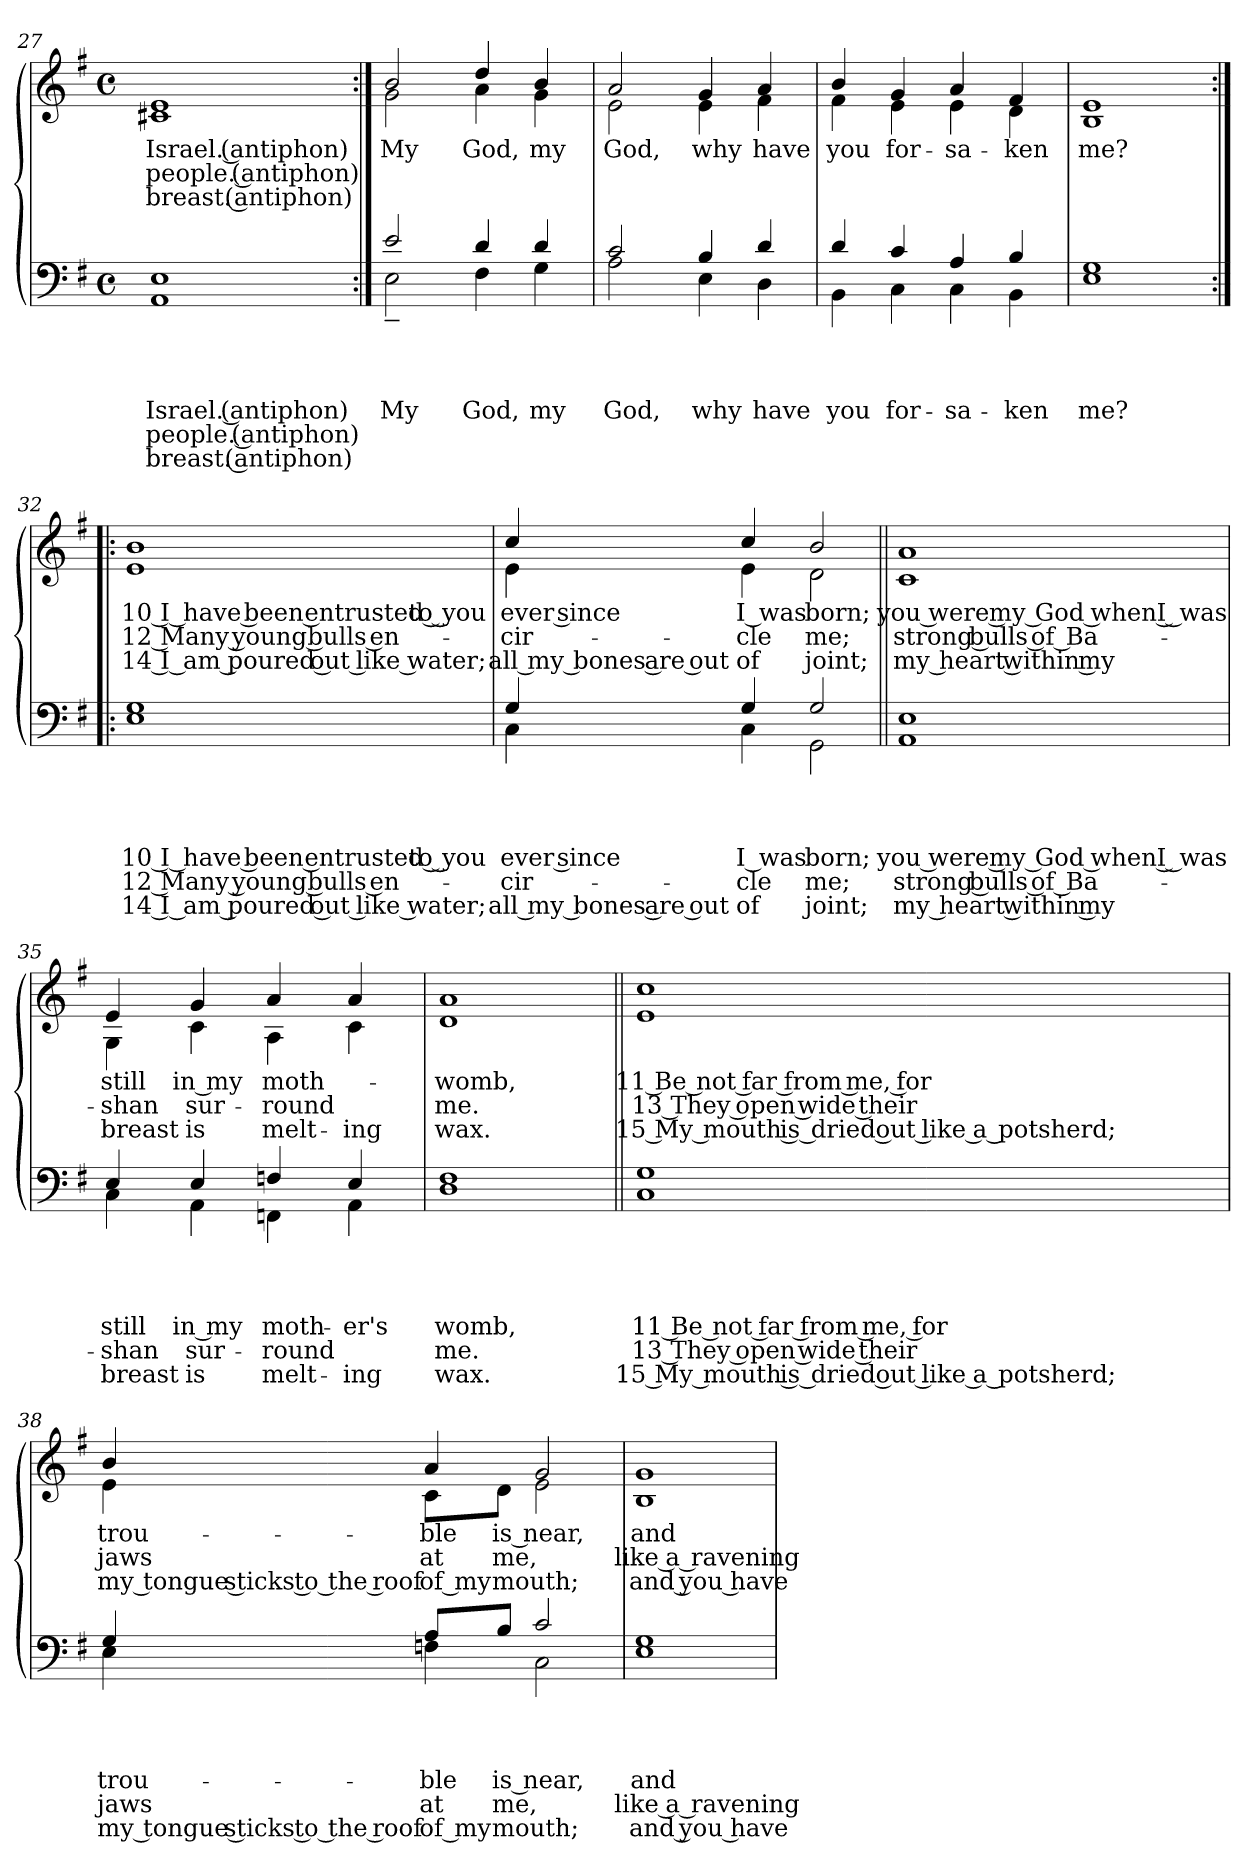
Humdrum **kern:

**kern	**text	**text	**text	**text	**text	**text	**kern	**text	**text	**text
*part2	*part2	*part2	*part2	*part2	*part2	*part2	*part1	*part1	*part1	*part1
*staff2	*staff2	*staff2	*staff2	*staff2	*staff2	*staff2	*staff1	*staff1	*staff1	*staff1
*clefF4	*	*	*	*	*	*	*clefG2	*	*	*
*k[f#]	*	*	*	*	*	*	*k[f#]	*	*	*
*G:	*	*	*	*	*	*	*G:	*	*	*
*M4/4	*	*	*	*	*	*	*M4/4	*	*	*
*met(c)	*	*	*	*	*	*	*met(c)	*	*	*
=27	=27	=27	=27	=27	=27	=27	=27	=27	=27	=27
!	!	!	!	!LO:LY:a	!LO:LY:a	!LO:LY:b	!	!LO:LY:b	!LO:LY:b	!LO:LY:b
1AA 1E	.	.	.	Israel. (antiphon)	people. (antiphon)	breast. (antiphon)	1c#X 1e	Israel. (antiphon)	people. (antiphon)	breast. (antiphon)
=28:|!	=28:|!	=28:|!	=28:|!	=28:|!	=28:|!	=28:|!	=28:|!	=28:|!	=28:|!	=28:|!
!	!	!	!	!	!	!	!LO:TX:a:t=Antiphon (sung by all)	!	!	!
!	!	!	!	!LO:LY:a	!	!	!	!LO:LY:b	!	!
*^	*	*	*	*	*	*	*^	*	*	*
2e/	2E~<\	.	.	.	My	.	.	2b/	2g\	My	.	.
!	!	!	!	!	!LO:LY:a	!	!	!	!	!LO:LY:b	!	!
4d/	4F#\	.	.	.	God,	.	.	4dd/	4a\	God,	.	.
!	!	!	!	!	!LO:LY:a	!	!	!	!	!LO:LY:b	!	!
4d/	4G\	.	.	.	my	.	.	4b/	4g\	my	.	.
=29	=29	=29	=29	=29	=29	=29	=29	=29	=29	=29	=29	=29
!	!	!	!	!	!LO:LY:a	!	!	!	!	!LO:LY:b	!	!
2c/	2A\	.	.	.	God,	.	.	2a/	2e\	God,	.	.
!	!	!	!	!	!LO:LY:a	!	!	!	!	!LO:LY:b	!	!
4B/	4E\	.	.	.	why	.	.	4g/	4e\	why	.	.
!	!	!	!	!	!LO:LY:a	!	!	!	!	!LO:LY:b	!	!
4d/	4D\	.	.	.	have	.	.	4a/	4f#\	have	.	.
=30	=30	=30	=30	=30	=30	=30	=30	=30	=30	=30	=30	=30
!	!	!	!	!	!LO:LY:a	!	!	!	!	!LO:LY:b	!	!
4d/	4BB\	.	.	.	you	.	.	4b/	4f#\	you	.	.
!	!	!	!	!	!LO:LY:a	!	!	!	!	!LO:LY:b	!	!
4c/	4C\	.	.	.	for-	.	.	4g/	4e\	for-	.	.
!	!	!	!	!	!LO:LY:a	!	!	!	!	!LO:LY:b	!	!
4A/	4C\	.	.	.	-sa-	.	.	4a/	4e\	-sa-	.	.
!	!	!	!	!	!LO:LY:a:rj	!	!	!	!	!LO:LY:b:rj	!	!
4B/	4BB\	.	.	.	-ken	.	.	4f#/	4d\	-ken	.	.
=31	=31	=31	=31	=31	=31	=31	=31	=31	=31	=31	=31	=31
!	!	!	!	!	!LO:LY:a	!	!	!	!	!LO:LY:b	!	!
*v	*v	*	*	*	*	*	*	*	*	*	*	*
*	*	*	*	*	*	*	*v	*v	*	*	*
1E 1G	.	.	.	me?	.	.	1B 1e	me?	.	.
!!LO:LB:g=z
=32:|!|:	=32:|!|:	=32:|!|:	=32:|!|:	=32:|!|:	=32:|!|:	=32:|!|:	=32:|!|:	=32:|!|:	=32:|!|:	=32:|!|:
!	!	!	!	!LO:LY:a:rj	!LO:LY:a:rj	!LO:LY:b:rj	!	!LO:LY:b:rj	!LO:LY:b:rj	!LO:LY:b:rj
1E 1G	.	.	.	10 I have been entrusted to you	12 Many young bulls en-	14 I am poured out like water;	1e 1b	10 I have been entrusted to you	12 Many young bulls en-	14 I am poured out like water;
=33	=33	=33	=33	=33	=33	=33	=33	=33	=33	=33
!	!	!	!	!LO:LY:a:rj	!LO:LY:a:rj	!LO:LY:b:rj	!	!LO:LY:b:rj	!LO:LY:b:rj	!LO:LY:b:rj
*^	*	*	*	*	*	*	*^	*	*	*
4G/	4C\	.	.	.	ever since	-cir-	all my bones are out	4cc/	4e\	ever since	-cir-	all my bones are out
!	!	!	!	!	!LO:LY:a:rj	!LO:LY:a:rj	!LO:LY:b:rj	!	!	!LO:LY:b:rj	!LO:LY:b:rj	!LO:LY:b:rj
4G/	4C\	.	.	.	I was	-cle	of	4cc/	4e\	I was	-cle	of
!	!	!	!	!	!LO:LY:a	!LO:LY:a	!LO:LY:b	!	!	!LO:LY:b	!LO:LY:b	!LO:LY:b
2G/	2GG\	.	.	.	born;	me;	joint;	2b/	2d\	born;	me;	joint;
=34||	=34||	=34||	=34||	=34||	=34||	=34||	=34||	=34||	=34||	=34||	=34||	=34||
!	!	!	!	!	!LO:LY:a	!LO:LY:a	!LO:LY:b	!	!	!LO:LY:b	!LO:LY:b	!LO:LY:b
*v	*v	*	*	*	*	*	*	*	*	*	*	*
*	*	*	*	*	*	*	*v	*v	*	*	*
1AA 1E	.	.	.	you were my God when I was	strong bulls of Ba-	my heart within my	1c 1a	you were my God when I was	strong bulls of Ba-	my heart within my
!!LO:LB:g=z
=35	=35	=35	=35	=35	=35	=35	=35	=35	=35	=35
!	!	!	!	!LO:LY:a	!LO:LY:a	!LO:LY:b	!	!LO:LY:b	!LO:LY:b	!LO:LY:b
*^	*	*	*	*	*	*	*^	*	*	*
4E/	4C\	.	.	.	still	-shan	breast	4e/	4G\	still	-shan	breast
!	!	!	!	!	!LO:LY:a:rj	!LO:LY:a:rj	!LO:LY:b:rj	!	!	!LO:LY:b:rj	!LO:LY:b:rj	!LO:LY:b:rj
4E/	4AA\	.	.	.	in my	sur-	is	4g/	4c\	in my	sur-	is
!	!	!	!	!	!LO:LY:a	!LO:LY:a	!LO:LY:b	!	!	!LO:LY:b	!LO:LY:b	!LO:LY:b
4Fn/	4FFn\	.	.	.	moth-	-round	melt-	4a/	4A\	moth-	-round	melt-
!	!	!	!	!	!LO:LY:a	!	!LO:LY:b	!	!	!	!	!LO:LY:b
4E/	4AA\	.	.	.	-er's	.	-ing	4a/	4c\	.	.	-ing
=36	=36	=36	=36	=36	=36	=36	=36	=36	=36	=36	=36	=36
!	!	!	!	!	!LO:LY:a	!LO:LY:a	!LO:LY:b	!	!	!LO:LY:b	!LO:LY:b	!LO:LY:b
*v	*v	*	*	*	*	*	*	*	*	*	*	*
*	*	*	*	*	*	*	*v	*v	*	*	*
1D 1F#	.	.	.	womb,	me.	wax.	1d 1a	womb,	me.	wax.
=37||	=37||	=37||	=37||	=37||	=37||	=37||	=37||	=37||	=37||	=37||
!	!	!	!	!LO:LY:a:rj	!LO:LY:a:rj	!LO:LY:b:rj	!	!LO:LY:b:rj	!LO:LY:b:rj	!LO:LY:b:rj
1C 1G	.	.	.	11 Be not far from me, for	13 They open wide their	15 My mouth is dried out like a potsherd;	1e 1cc	11 Be not far from me, for	13 They open wide their	15 My mouth is dried out like a potsherd;
=38	=38	=38	=38	=38	=38	=38	=38	=38	=38	=38
!	!	!	!	!LO:LY:a	!LO:LY:a	!LO:LY:b	!	!LO:LY:b	!LO:LY:b	!LO:LY:b
*^	*	*	*	*	*	*	*^	*	*	*
4G/	4E\	.	.	.	trou-	jaws	my tongue sticks to the roof	4b/	4e\	trou-	jaws	my tongue sticks to the roof
!	!	!	!	!	!LO:LY:a:rj	!LO:LY:a:rj	!LO:LY:b:rj	!	!	!LO:LY:b:rj	!LO:LY:b:rj	!LO:LY:b:rj
8A/L	4Fn\	.	.	.	-ble	at	of my	4a/	8c\L	-ble	at	of my
!	!	!	!	!	!LO:LY:a:rj	!LO:LY:a:rj	!LO:LY:b:rj	!	!	!LO:LY:b:rj	!LO:LY:b:rj	!LO:LY:b:rj
8B/J	.	.	.	.	is near,	me,	mouth;	.	8d\J	is near,	me,	mouth;
2c/	2C\	.	.	.	.	.	.	2g/	2e\	.	.	.
!!LO:PB:g=z
=39	=39	=39	=39	=39	=39	=39	=39	=39	=39	=39	=39	=39
!	!	!	!	!	!LO:LY:a	!LO:LY:a	!LO:LY:b	!	!	!LO:LY:b	!LO:LY:b	!LO:LY:b
*v	*v	*	*	*	*	*	*	*	*	*	*	*
*	*	*	*	*	*	*	*v	*v	*	*	*
1E 1G	.	.	.	and	like a ravening	and you have	1B 1g	and	like a ravening	and you have
=	=	=	=	=	=	=	=	=	=	=
*-	*-	*-	*-	*-	*-	*-	*-	*-	*-	*-
